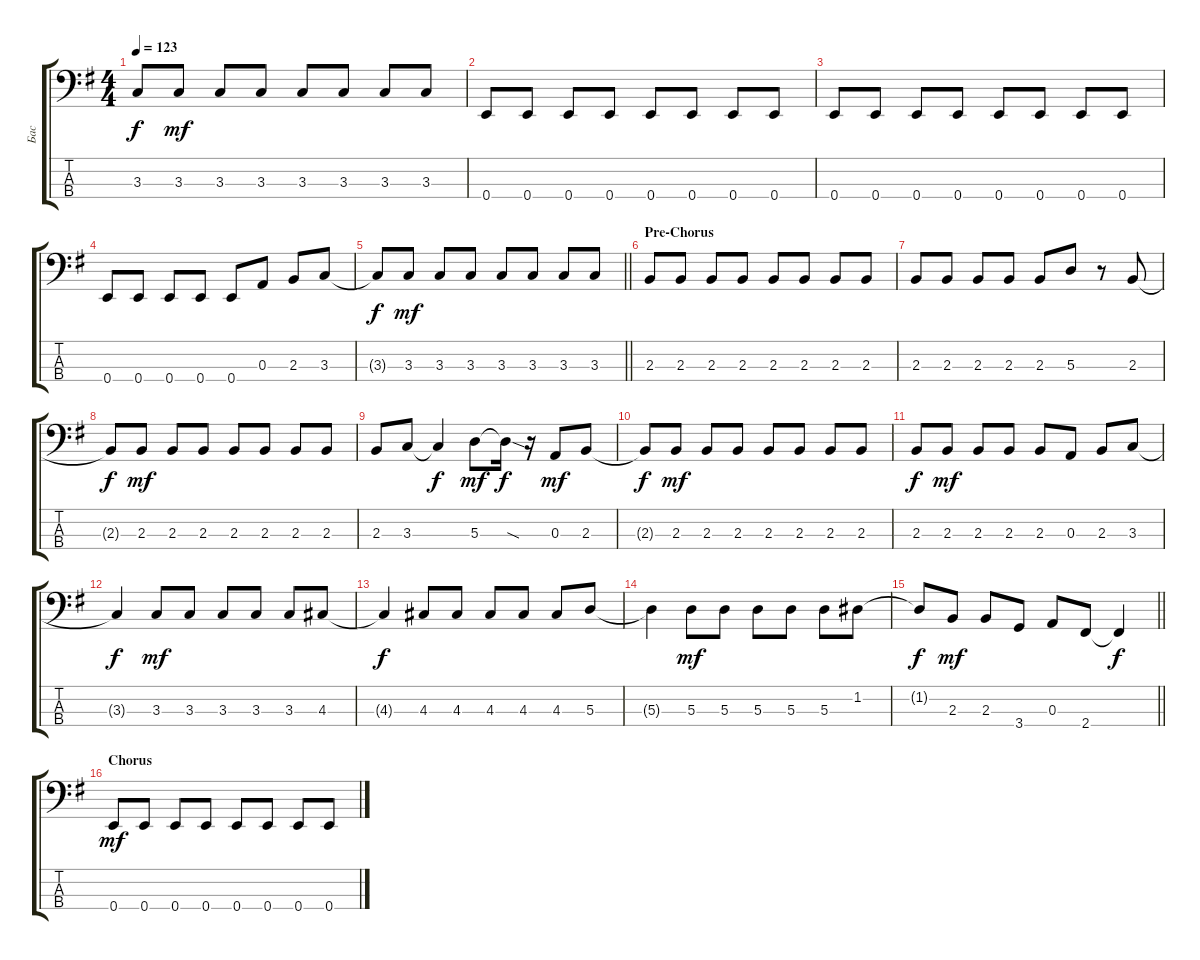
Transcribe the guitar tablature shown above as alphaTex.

\track ("Бас" "Бас") {instrument electricbassfinger}
\staff {score tabs}
\tuning (G2 D2 A1 E1) {hide}
\ts (4 4)
\tempo 123
\clef f4
\ks eminor
3.3{t}.8{dy f} 3.3.8{dy mf} 3.3.8 3.3.8 3.3.8 3.3.8 3.3.8 3.3.8 |
0.4.8 0.4.8 0.4.8 0.4.8 0.4.8 0.4.8 0.4.8 0.4.8 |
0.4.8 0.4.8 0.4.8 0.4.8 0.4.8 0.4.8 0.4.8 0.4.8 |
0.4.8 0.4.8 0.4.8 0.4.8 0.4.8 0.3.8 2.3.8 3.3.8 |
\barLineRight lightlight
3.3{t}.8{dy f} 3.3.8{dy mf} 3.3.8 3.3.8 3.3.8 3.3.8 3.3.8 3.3.8 |
\section ("" "Pre-Chorus")
2.3.8 2.3.8 2.3.8 2.3.8 2.3.8 2.3.8 2.3.8 2.3.8 |
2.3.8 2.3.8 2.3.8 2.3.8 2.3.8 5.3.8 r.8 2.3.8 |
2.3{t}.8{dy f} 2.3.8{dy mf} 2.3.8 2.3.8 2.3.8 2.3.8 2.3.8 2.3.8 |
2.3.8 3.3.8 3.3{t}.4{dy f} 5.3.8{dy mf} 5.3{sod t}.16{dy f} r.16 0.3.8{dy mf} 2.3.8 |
2.3{t}.8{dy f} 2.3.8{dy mf} 2.3.8 2.3.8 2.3.8 2.3.8 2.3.8 2.3.8 |
2.3.8{dy f} 2.3.8{dy mf} 2.3.8 2.3.8 2.3.8 0.3.8 2.3.8 3.3.8 |
3.3{t}.4{dy f} 3.3.8{dy mf} 3.3.8 3.3.8 3.3.8 3.3.8 4.3.8 |
4.3{t}.4{dy f} 4.3.8 4.3.8 4.3.8 4.3.8 4.3.8 5.3.8 |
5.3{t}.4 5.3.8{dy mf} 5.3.8 5.3.8 5.3.8 5.3.8 1.2.8 |
\barLineRight lightlight
1.2{t}.8{dy f} 2.3.8{dy mf} 2.3.8 3.4.8 0.3.8 2.4.8 2.4{t}.4{dy f} |
\section ("" "Chorus")
0.4.8{dy mf} 0.4.8 0.4.8 0.4.8 0.4.8 0.4.8 0.4.8 0.4.8
